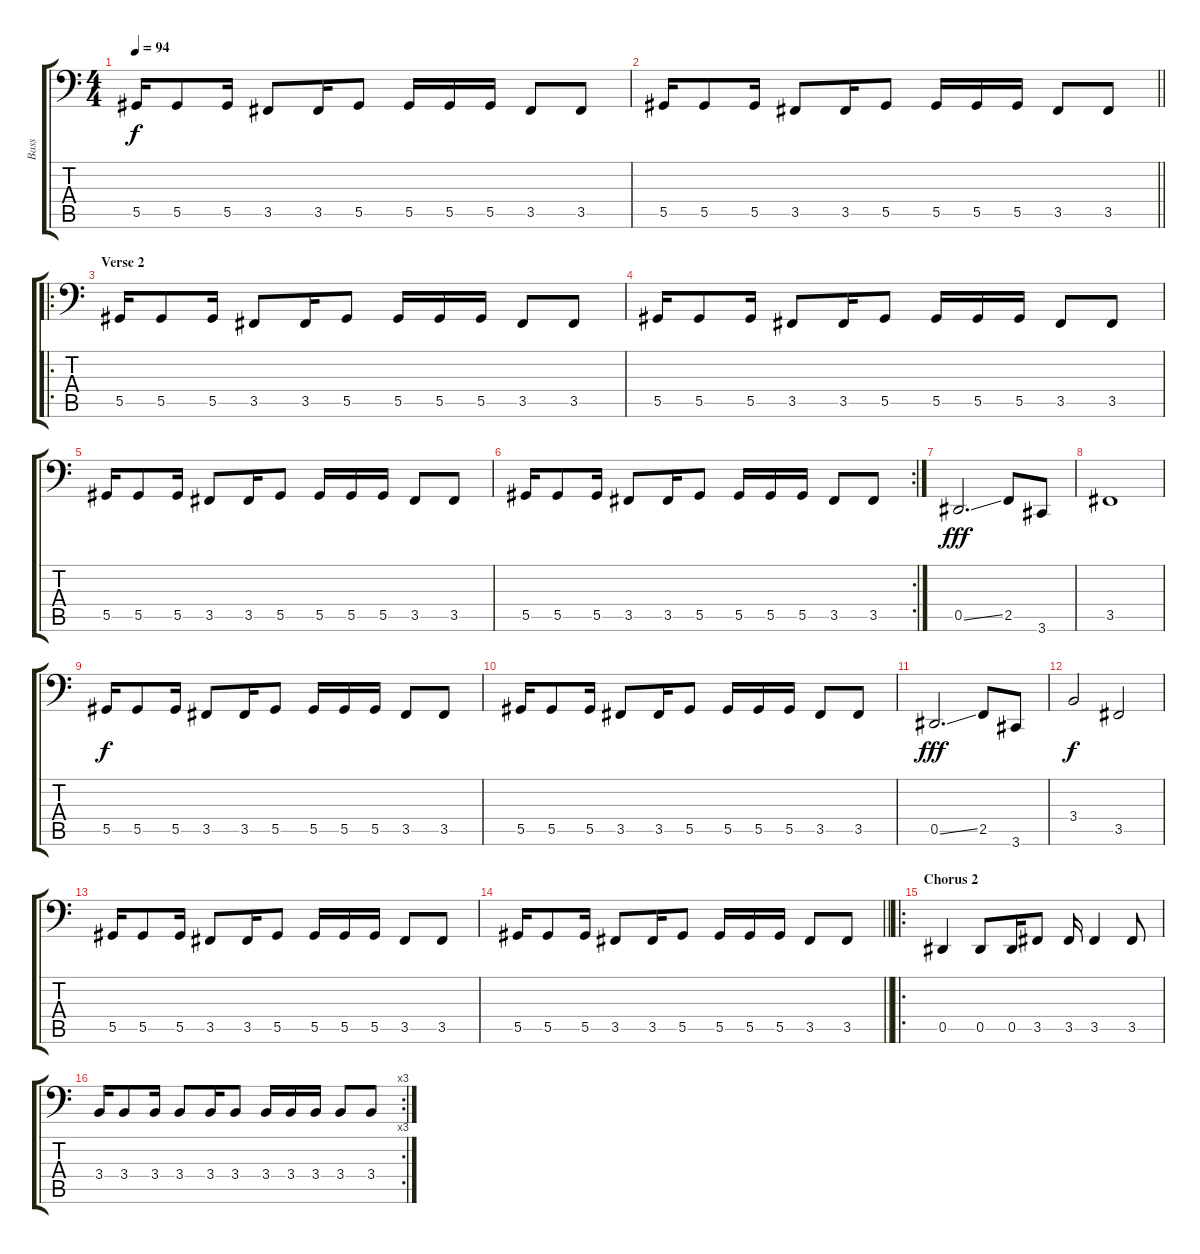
\track ("Bass" "Bass") {instrument electricbasspick}
\staff {score tabs}
\tuning (B2 Gb2 Db2 Ab1 Eb1 Bb0) {hide}
\ts (4 4)
\tempo 94
\clef f4
\ks c
5.5.16{dy f} 5.5.8 5.5.16 3.5.8 3.5.16 5.5.8 5.5.16 5.5.16 5.5.16 3.5.8 3.5.8 |
\barLineRight lightlight
5.5.16 5.5.8 5.5.16 3.5.8 3.5.16 5.5.8 5.5.16 5.5.16 5.5.16 3.5.8 3.5.8 |
\ro
\section ("" "Verse 2")
5.5.16 5.5.8 5.5.16 3.5.8 3.5.16 5.5.8 5.5.16 5.5.16 5.5.16 3.5.8 3.5.8 |
5.5.16 5.5.8 5.5.16 3.5.8 3.5.16 5.5.8 5.5.16 5.5.16 5.5.16 3.5.8 3.5.8 |
5.5.16 5.5.8 5.5.16 3.5.8 3.5.16 5.5.8 5.5.16 5.5.16 5.5.16 3.5.8 3.5.8 |
\rc 2
5.5.16 5.5.8 5.5.16 3.5.8 3.5.16 5.5.8 5.5.16 5.5.16 5.5.16 3.5.8 3.5.8 |
0.5{ss}.2{d dy fff} 2.5.8 3.6.8 |
3.5.1 |
5.5.16{dy f} 5.5.8 5.5.16 3.5.8 3.5.16 5.5.8 5.5.16 5.5.16 5.5.16 3.5.8 3.5.8 |
5.5.16 5.5.8 5.5.16 3.5.8 3.5.16 5.5.8 5.5.16 5.5.16 5.5.16 3.5.8 3.5.8 |
0.5{ss}.2{d dy fff} 2.5.8 3.6.8 |
3.4.2{dy f} 3.5.2 |
5.5.16 5.5.8 5.5.16 3.5.8 3.5.16 5.5.8 5.5.16 5.5.16 5.5.16 3.5.8 3.5.8 |
\barLineRight lightlight
5.5.16 5.5.8 5.5.16 3.5.8 3.5.16 5.5.8 5.5.16 5.5.16 5.5.16 3.5.8 3.5.8 |
\ro
\section ("" "Chorus 2")
0.5.4 0.5.8 0.5.16 3.5.8 3.5.16 3.5.4 3.5.8 |
\rc 3
3.4.16 3.4.8 3.4.16 3.4.8 3.4.16 3.4.8 3.4.16 3.4.16 3.4.16 3.4.8 3.4.8
